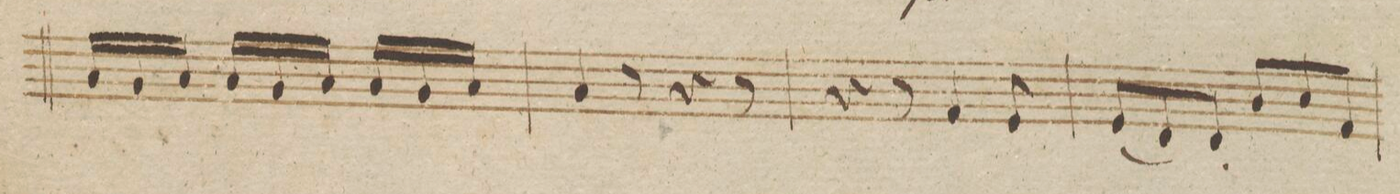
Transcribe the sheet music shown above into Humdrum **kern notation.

**kern	**dynam
*I"Violino 2do	*
*clefG2	*
*k[b-e-]	*
*M6/8	*
24a/LL	.
24g#/	.
24a/JJ	.
24a/LL	.
24g#/	.
24a/JJ	.
24a/LL	.
24g#/	.
24a/JJ	.
=46	=46
4a/	.
8r	.
4r	.
8r	.
=47	=47
4r	.
8r	.
4f/	.
8e-/	.
=48	=48
(8e-/L	.
8d/)	.
8d'/J	.
8b-/L	.
8cc/	.
8f/J	.
=49	=49
*-	*-
